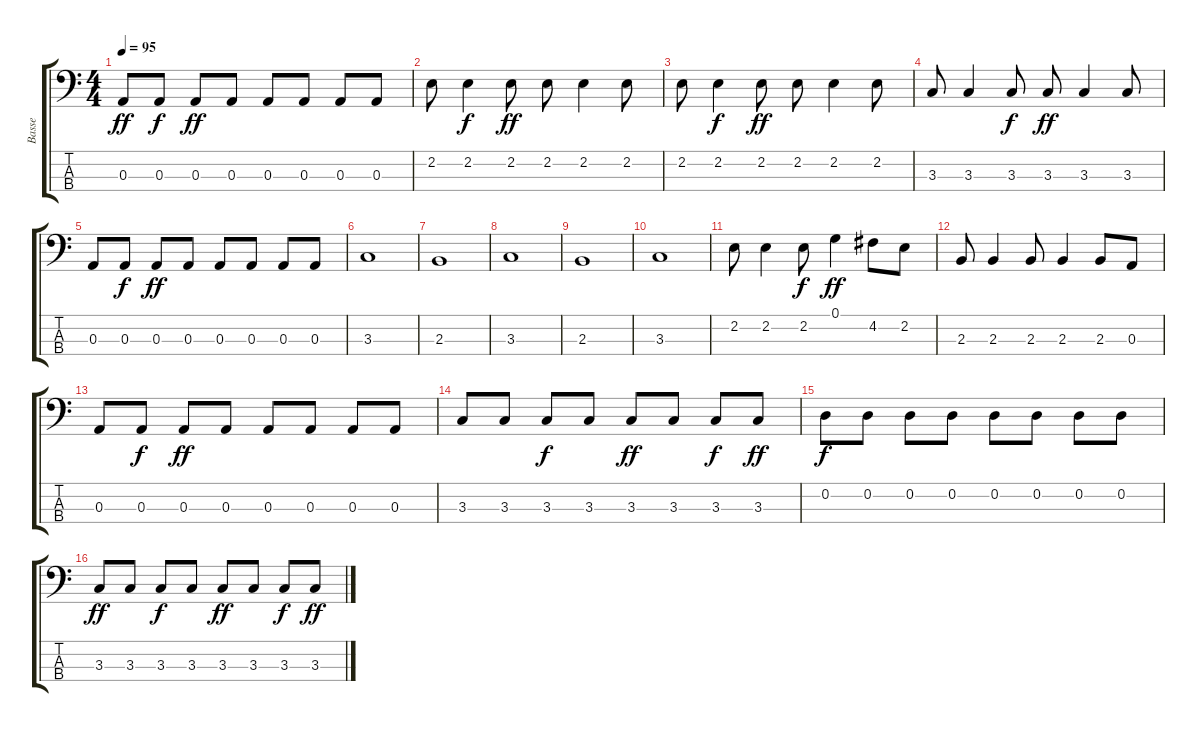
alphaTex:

\track ("Basse" "Basse") {instrument electricbassfinger}
\staff {score tabs}
\tuning (G2 D2 A1 E1) {hide}
\ts (4 4)
\tempo 95
\clef f4
\ks c
0.3.8{dy ff} 0.3.8{dy f} 0.3.8{dy ff} 0.3.8 0.3.8 0.3.8 0.3.8 0.3.8 |
2.2.8 2.2.4{dy f} 2.2.8{dy ff} 2.2.8 2.2.4 2.2.8 |
2.2.8 2.2.4{dy f} 2.2.8{dy ff} 2.2.8 2.2.4 2.2.8 |
3.3.8 3.3.4 3.3.8{dy f} 3.3.8{dy ff} 3.3.4 3.3.8 |
0.3.8 0.3.8{dy f} 0.3.8{dy ff} 0.3.8 0.3.8 0.3.8 0.3.8 0.3.8 |
3.3.1 |
2.3.1 |
3.3.1 |
2.3.1 |
3.3.1 |
2.2.8 2.2.4 2.2.8{dy f} 0.1.4{dy ff} 4.2.8 2.2.8 |
2.3.8 2.3.4 2.3.8 2.3.4 2.3.8 0.3.8 |
0.3.8 0.3.8{dy f} 0.3.8{dy ff} 0.3.8 0.3.8 0.3.8 0.3.8 0.3.8 |
3.3.8 3.3.8 3.3.8{dy f} 3.3.8 3.3.8{dy ff} 3.3.8 3.3.8{dy f} 3.3.8{dy ff} |
0.2.8{dy f} 0.2.8 0.2.8 0.2.8 0.2.8 0.2.8 0.2.8 0.2.8 |
3.3.8{dy ff} 3.3.8 3.3.8{dy f} 3.3.8 3.3.8{dy ff} 3.3.8 3.3.8{dy f} 3.3.8{dy ff}
